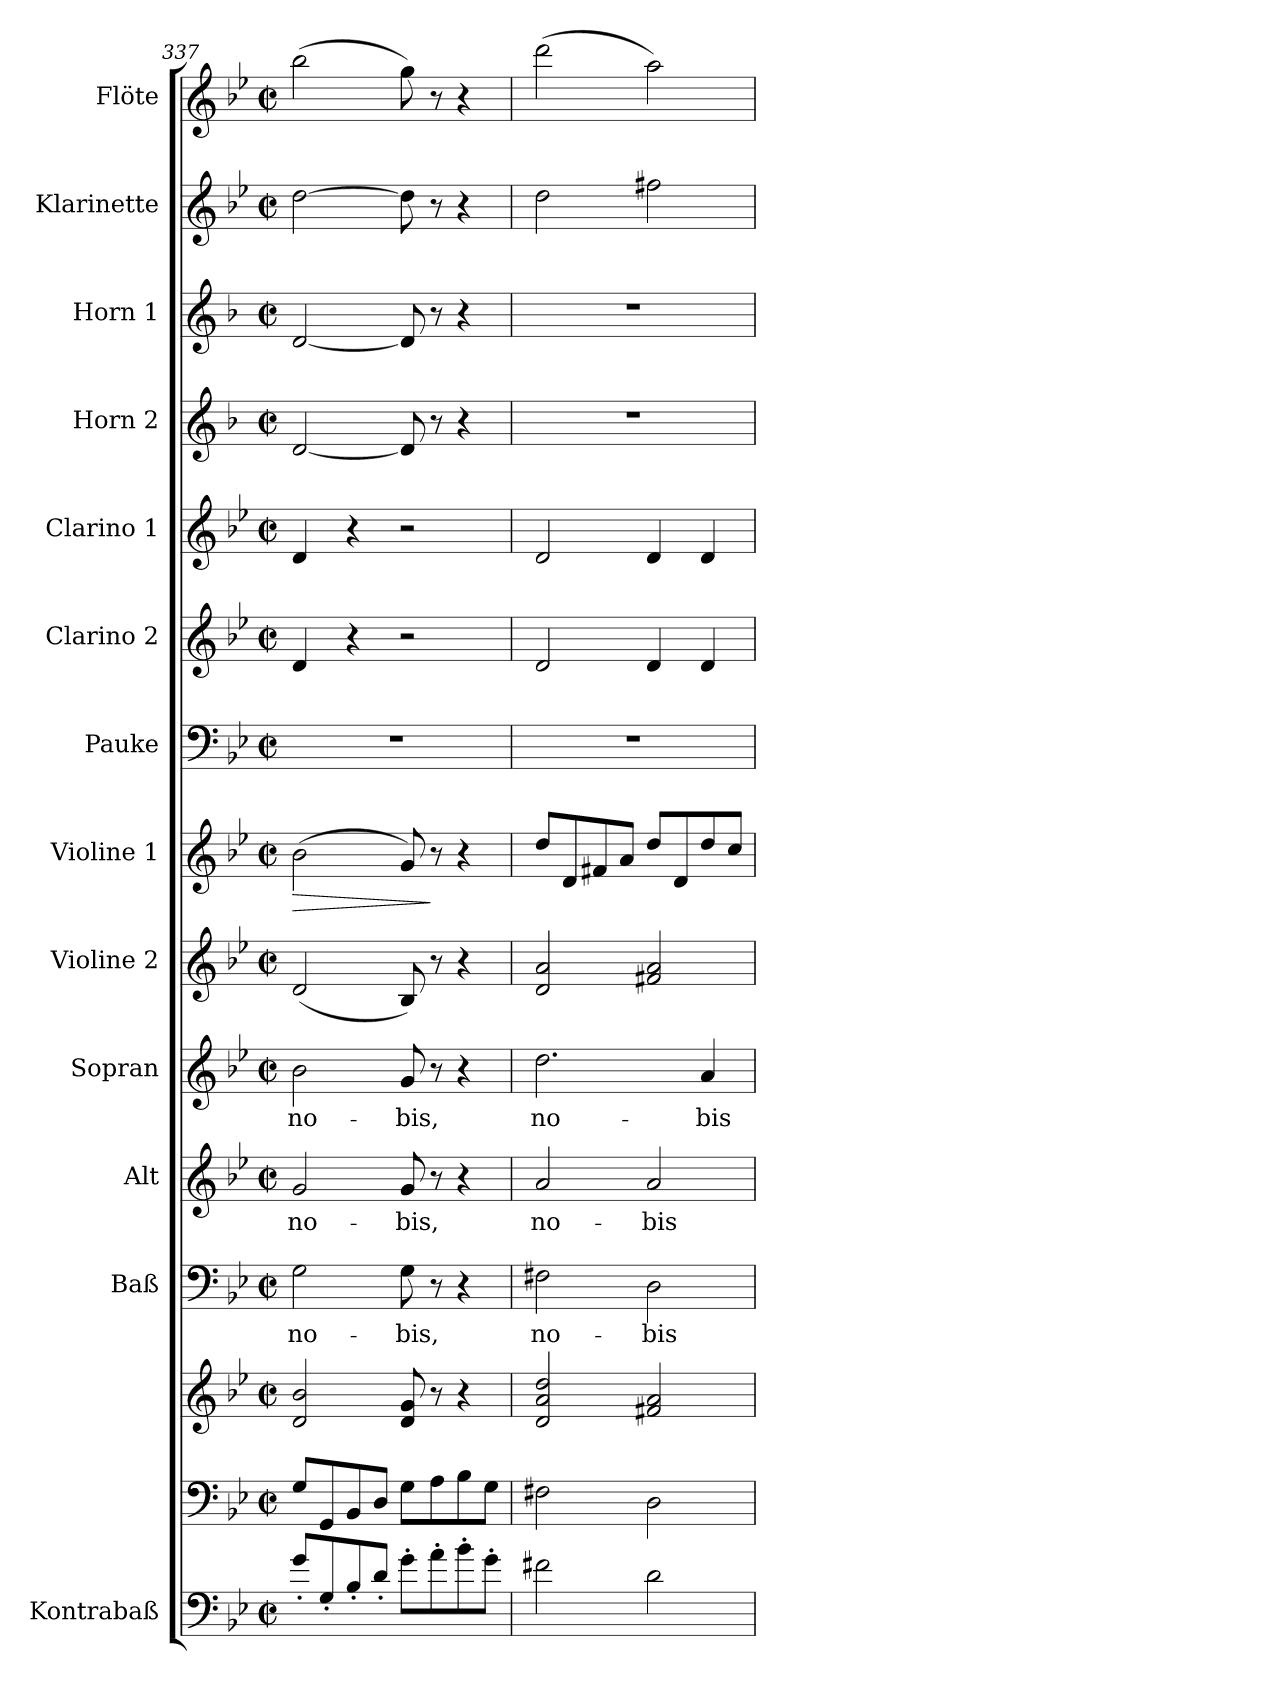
**kern	**kern	**kern	**kern	**text	**kern	**text	**kern	**text	**kern	**kern	**dynam	**kern	**kern	**kern	**kern	**kern	**kern	**kern
*part14	*part13	*part13	*part12	*part12	*part11	*part11	*part10	*part10	*part9	*part8	*part8	*part7	*part6	*part5	*part4	*part3	*part2	*part1
*staff15	*staff14	*staff13	*staff12	*staff12	*staff11	*staff11	*staff10	*staff10	*staff9	*staff8	*staff8	*staff7	*staff6	*staff5	*staff4	*staff3	*staff2	*staff1
*I"Kontrabaß	*	*	*I"Baß	*	*I"Alt	*	*I"Sopran	*	*I"Violine 2	*I"Violine 1	*	*I"Pauke	*I"Clarino 2	*I"Clarino 1	*I"Horn 2	*I"Horn 1	*I"Klarinette	*I"Flöte
*I'Kb	*	*	*I'Baß	*	*I'Alt	*	*I'Sop	*	*I'Vln. 2	*I'Vln. 1	*	*I'Pk.	*	*	*I'Hrn. 2	*I'Hrn. 1	*	*I'Fl.
!!LO:PB:g=z
*clefF4	*clefF4	*clefG2	*clefF4	*	*clefG2	*	*clefG2	*	*clefG2	*clefG2	*	*clefF4	*clefG2	*clefG2	*clefG2	*clefG2	*clefG2	*clefG2
*ITrd7c12	*	*	*	*	*	*	*	*	*	*	*	*	*ITrd7c12	*ITrd7c12	*ITrd4c7	*ITrd4c7	*	*
*k[b-e-]	*k[b-e-]	*k[b-e-]	*k[b-e-]	*	*k[b-e-]	*	*k[b-e-]	*	*k[b-e-]	*k[b-e-]	*	*k[b-e-]	*k[b-e-]	*k[b-e-]	*k[b-e-]	*k[b-e-]	*k[b-e-]	*k[b-e-]
*B-:	*B-:	*B-:	*B-:	*	*B-:	*	*B-:	*	*B-:	*B-:	*	*B-:	*B-:	*B-:	*B-:	*B-:	*B-:	*B-:
*M2/2	*M2/2	*M2/2	*M2/2	*	*M2/2	*	*M2/2	*	*M2/2	*M2/2	*	*M2/2	*M2/2	*M2/2	*M2/2	*M2/2	*M2/2	*M2/2
*met(c|)	*met(c|)	*met(c|)	*met(c|)	*	*met(c|)	*	*met(c|)	*	*met(c|)	*met(c|)	*	*met(c|)	*met(c|)	*met(c|)	*met(c|)	*met(c|)	*met(c|)	*met(c|)
=337	=337	=337	=337	=337	=337	=337	=337	=337	=337	=337	=337	=337	=337	=337	=337	=337	=337	=337
!	!	!	!	!LO:LY:b	!	!LO:LY:b	!	!LO:LY:b	!	!	!LO:HP:b	!	!	!	!	!	!	!
8G'</L	8G/L	2d/ 2b-/	2G\	no-	2g/	no-	2b-\	no-	(<2d/	(>2b-\	>	1r	4D/	4D/	[2G/	[2G/	[2dd\	(>2bb-\
8GG'</	8GG/	.	.	.	.	.	.	.	.	.	.	.	.	.	.	.	.	.
8BB-'</	8BB-/	.	.	.	.	.	.	.	.	.	.	.	4r	4r	.	.	.	.
8D'</J	8D/J	.	.	.	.	.	.	.	.	.	.	.	.	.	.	.	.	.
!	!	!	!	!LO:LY:b	!	!LO:LY:b	!	!LO:LY:b	!	!	!	!	!	!	!	!	!	!
8G'>\L	8G\L	8d/ 8g/	8G\	-bis,	8g/	-bis,	8g/	-bis,	8B-/)	8g/)	.	.	2r	2r	8G/]	8G/]	8dd\]	8gg\)
8A'>\	8A\	8r	8r	.	8r	.	8r	.	8r	8r	]	.	.	.	8r	8r	8r	8r
8B-'>\	8B-\	4r	4r	.	4r	.	4r	.	4r	4r	.	.	.	.	4r	4r	4r	4r
8G'>\J	8G\J	.	.	.	.	.	.	.	.	.	.	.	.	.	.	.	.	.
=338	=338	=338	=338	=338	=338	=338	=338	=338	=338	=338	=338	=338	=338	=338	=338	=338	=338	=338
!	!	!	!	!LO:LY:b	!	!LO:LY:b	!	!LO:LY:b	!	!	!	!	!	!	!	!	!	!
2F#X\	2F#X\	2d/ 2a/ 2dd/	2F#X\	no-	2a/	no-	2.dd\	no-	2d/ 2a/	8dd/L	.	1r	2D/	2D/	1r	1r	2dd\	(>2ddd\
.	.	.	.	.	.	.	.	.	.	8d/	.	.	.	.	.	.	.	.
.	.	.	.	.	.	.	.	.	.	8f#X/	.	.	.	.	.	.	.	.
.	.	.	.	.	.	.	.	.	.	8a/J	.	.	.	.	.	.	.	.
!	!	!	!	!LO:LY:b	!	!LO:LY:b	!	!	!	!	!	!	!	!	!	!	!	!
2D\	2D\	2f#X/ 2a/	2D\	-bis	2a/	-bis	.	.	2f#X/ 2a/	8dd/L	.	.	4D/	4D/	.	.	2ff#X\	2aa\)
.	.	.	.	.	.	.	.	.	.	8d/	.	.	.	.	.	.	.	.
!	!	!	!	!	!	!	!	!LO:LY:b	!	!	!	!	!	!	!	!	!	!
.	.	.	.	.	.	.	4a/	-bis	.	8dd/	.	.	4D/	4D/	.	.	.	.
.	.	.	.	.	.	.	.	.	.	8cc/J	.	.	.	.	.	.	.	.
=	=	=	=	=	=	=	=	=	=	=	=	=	=	=	=	=	=	=
*-	*-	*-	*-	*-	*-	*-	*-	*-	*-	*-	*-	*-	*-	*-	*-	*-	*-	*-
